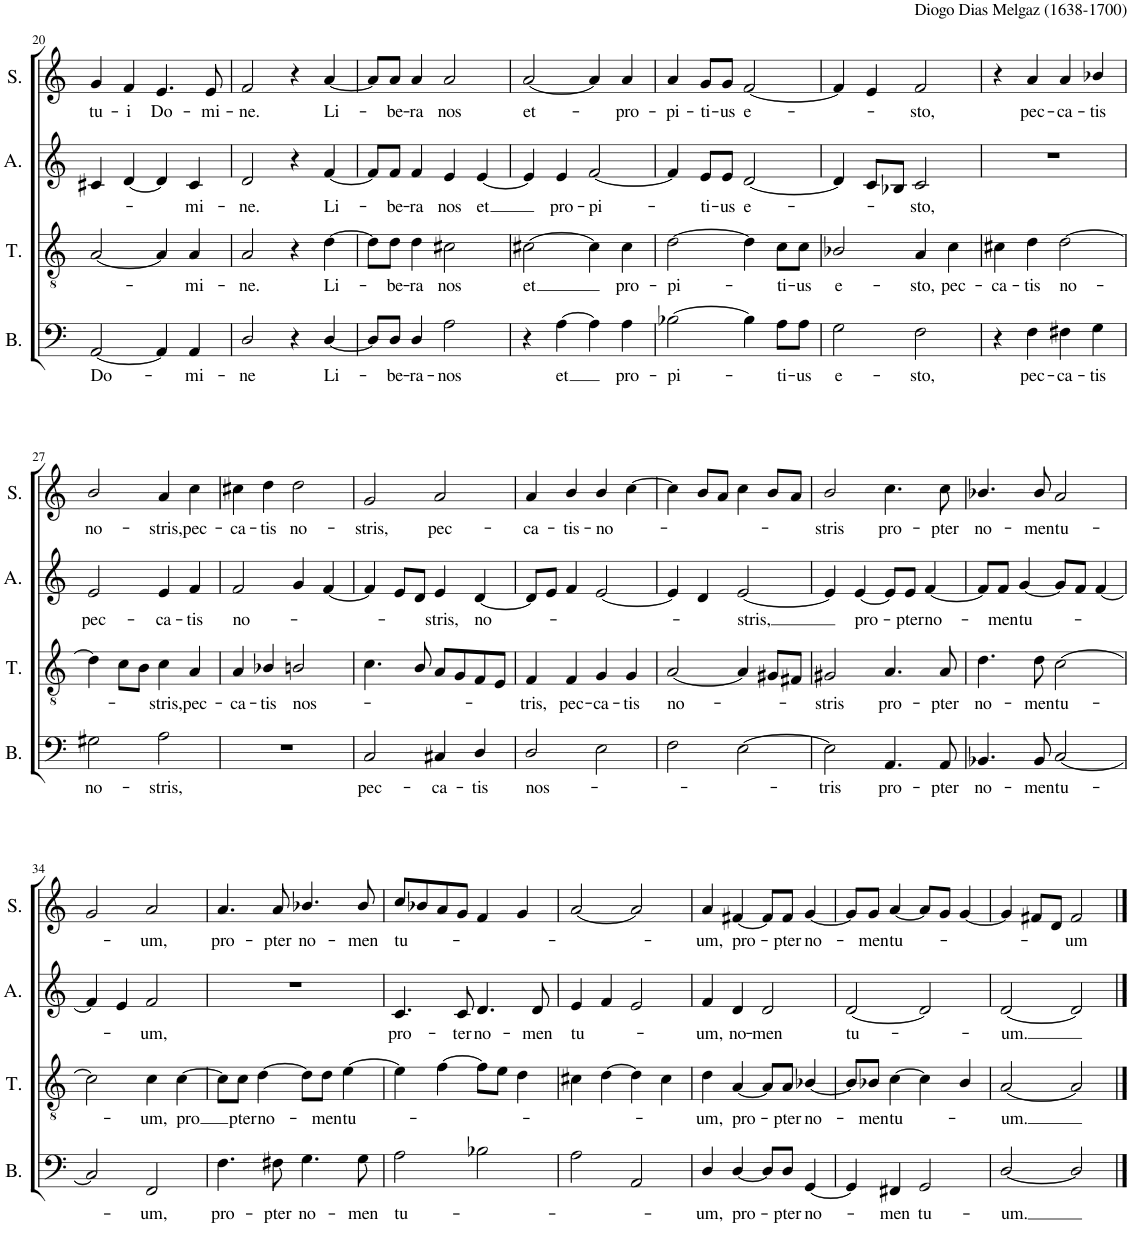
**kern	**text	**kern	**text	**kern	**text	**kern	**text
*part4	*part4	*part3	*part3	*part2	*part2	*part1	*part1
*staff4	*staff4	*staff3	*staff3	*staff2	*staff2	*staff1	*staff1
*I"Bass	*	*I"Tenor	*	*I"Alto	*	*I"Soprano	*
*I'B.	*	*I'T.	*	*I'A.	*	*I'S.	*
!!LO:PB:g=z
*clefF4	*	*clefGv2	*	*clefG2	*	*clefG2	*
*k[]	*	*k[]	*	*k[]	*	*k[]	*
*M2/2	*	*M2/2	*	*M2/2	*	*M2/2	*
*met(c|)	*	*met(c|)	*	*met(c|)	*	*met(c|)	*
=20	=20	=20	=20	=20	=20	=20	=20
!	!LO:LY:b	!	!	!	!	!	!LO:LY:b
[2AA/	Do-	[2A/	.	4c#X/	.	4g/	tu-
!	!	!	!	!	!	!	!LO:LY:b
.	.	.	.	[4d/	.	4f/	-i
!	!	!	!	!	!	!	!LO:LY:b
4AA/]	.	4A/]	.	4d/]	.	4.e/	Do-
!	!LO:LY:b	!	!LO:LY:b	!	!LO:LY:b	!	!
4AA/	-mi-	4A/	-mi-	4c#/	-mi-	.	.
!	!	!	!	!	!	!	!LO:LY:b
.	.	.	.	.	.	8e/	-mi-
=21	=21	=21	=21	=21	=21	=21	=21
!	!LO:LY:b	!	!LO:LY:b	!	!LO:LY:b	!	!LO:LY:b
2D/	-ne	2A/	-ne.	2d/	-ne.	2f/	-ne.
4r	.	4r	.	4r	.	4r	.
!	!LO:LY:b	!	!LO:LY:b	!	!LO:LY:b	!	!LO:LY:b
[4D/	Li-	[4d\	Li-	[4f/	Li-	[4a/	Li-
=22	=22	=22	=22	=22	=22	=22	=22
8D/L]	.	8d\L]	.	8f/L]	.	8a/L]	.
!	!LO:LY:b	!	!LO:LY:b	!	!LO:LY:b	!	!LO:LY:b
8D/J	-be-	8d\J	-be-	8f/J	-be-	8a/J	-be-
!	!LO:LY:b	!	!LO:LY:b	!	!LO:LY:b	!	!LO:LY:b
4D/	-ra-	4d\	-ra	4f/	-ra	4a/	-ra
!	!LO:LY:b	!	!LO:LY:b	!	!LO:LY:b	!	!LO:LY:b
2A\	-nos	2c#X\	nos	4e/	nos	2a/	nos
!	!	!	!	!	!LO:LY:b	!	!
.	.	.	.	[4e/	et	.	.
=23	=23	=23	=23	=23	=23	=23	=23
!	!	!	!LO:LY:b	!	!	!	!LO:LY:b
4r	.	[2c#X\	et	4e/]	.	[2a/	et-
!	!LO:LY:b	!	!	!	!LO:LY:b	!	!
[4A\	et	.	.	4e/	pro-	.	.
!	!	!	!	!	!LO:LY:b	!	!
4A\]	.	4c#\]	.	[2f/	-pi-	4a/]	.
!	!LO:LY:b	!	!LO:LY:b	!	!	!	!LO:LY:b
4A\	pro-	4c#\	pro-	.	.	4a/	-pro-
=24	=24	=24	=24	=24	=24	=24	=24
!	!LO:LY:b	!	!LO:LY:b	!	!	!	!LO:LY:b
[2B-X\	-pi-	[2d\	-pi-	4f/]	.	4a/	-pi-
!	!	!	!	!	!LO:LY:b	!	!LO:LY:b
.	.	.	.	8e/L	-ti-	8g/L	-ti-
!	!	!	!	!	!LO:LY:b	!	!LO:LY:b
.	.	.	.	8e/J	-us	8g/J	-us
!	!	!	!	!	!LO:LY:b	!	!LO:LY:b
4B-\]	.	4d\]	.	[2d/	e-	[2f/	e-
!	!LO:LY:b	!	!LO:LY:b	!	!	!	!
8A\L	-ti-	8c\L	-ti-	.	.	.	.
!	!LO:LY:b	!	!LO:LY:b	!	!	!	!
8A\J	-us	8c\J	-us	.	.	.	.
=25	=25	=25	=25	=25	=25	=25	=25
!	!LO:LY:b	!	!LO:LY:b	!	!	!	!
2G\	e-	2B-X/	e-	4d/]	.	4f/]	.
.	.	.	.	8c/L	.	4e/	.
.	.	.	.	8B-X/J	.	.	.
!	!LO:LY:b	!	!LO:LY:b	!	!LO:LY:b	!	!LO:LY:b
2F\	-sto,	4A/	-sto,	2c/	-sto,	2f/	-sto,
!	!	!	!LO:LY:b	!	!	!	!
.	.	4c\	pec-	.	.	.	.
=26	=26	=26	=26	=26	=26	=26	=26
!	!	!	!LO:LY:b	!	!	!	!
4r	.	4c#X\	-ca-	1r	.	4r	.
!	!LO:LY:b	!	!LO:LY:b	!	!	!	!LO:LY:b
4F\	pec-	4d\	-tis	.	.	4a/	pec-
!	!LO:LY:b	!	!LO:LY:b	!	!	!	!LO:LY:b
4F#X\	-ca-	[2d\	no-	.	.	4a/	-ca-
!	!LO:LY:b	!	!	!	!	!	!LO:LY:b
4G\	-tis	.	.	.	.	4b-X/	-tis
!!LO:LB:g=z
=27	=27	=27	=27	=27	=27	=27	=27
!	!LO:LY:b	!	!	!	!LO:LY:b	!	!LO:LY:b
2G#X\	no-	4d\]	.	2e/	pec-	2b/	no-
.	.	8c\L	.	.	.	.	.
.	.	8B\J	.	.	.	.	.
!	!LO:LY:b	!	!LO:LY:b	!	!LO:LY:b	!	!LO:LY:b
2A\	-stris,	4c\	-stris,	4e/	-ca-	4a/	-stris,
!	!	!	!LO:LY:b	!	!LO:LY:b	!	!LO:LY:b
.	.	4A/	pec-	4f/	-tis	4cc\	pec-
=28	=28	=28	=28	=28	=28	=28	=28
!	!	!	!LO:LY:b	!	!LO:LY:b	!	!LO:LY:b
1r	.	4A/	-ca-	2f/	no-	4cc#X\	-ca-
!	!	!	!LO:LY:b	!	!	!	!LO:LY:b
.	.	4B-X/	-tis	.	.	4dd\	-tis
!	!	!	!LO:LY:b	!	!	!	!LO:LY:b
.	.	2Bn/	nos-	4g/	.	2dd\	no-
.	.	.	.	[4f/	.	.	.
=29	=29	=29	=29	=29	=29	=29	=29
!	!LO:LY:b	!	!	!	!	!	!LO:LY:b
2C/	pec-	4.c\	.	4f/]	.	2g/	-stris,
.	.	.	.	8e/L	.	.	.
.	.	8B/	.	8d/J	.	.	.
!	!LO:LY:b	!	!	!	!LO:LY:b	!	!LO:LY:b
4C#X/	-ca-	8A/L	.	4e/	-stris,	2a/	pec-
.	.	8G/	.	.	.	.	.
!	!LO:LY:b	!	!	!	!LO:LY:b	!	!
4D/	-tis	8F/	.	[4d/	no-	.	.
.	.	8E/J	.	.	.	.	.
=30	=30	=30	=30	=30	=30	=30	=30
!	!LO:LY:b	!	!LO:LY:b	!	!	!	!LO:LY:b
2D/	nos-	4F/	-tris,	8d/L]	.	4a/	-ca-
.	.	.	.	8e/J	.	.	.
!	!	!	!LO:LY:b	!	!	!	!LO:LY:b
.	.	4F/	pec-	4f/	.	4b/	-tis-
!	!	!	!LO:LY:b	!	!	!	!LO:LY:b
2E\	.	4G/	-ca-	[2e/	.	4b/	-no-
!	!	!	!LO:LY:b	!	!	!	!
.	.	4G/	-tis	.	.	[4cc\	.
=31	=31	=31	=31	=31	=31	=31	=31
!	!	!	!LO:LY:b	!	!	!	!
2F\	.	[2A/	no-	4e/]	.	4cc\]	.
.	.	.	.	4d/	.	8b/L	.
.	.	.	.	.	.	8a/J	.
!	!	!	!	!	!LO:LY:b	!	!
[2E\	.	4A/]	.	[2e/	-stris,	4cc\	.
.	.	8G#X/L	.	.	.	8b/L	.
.	.	8F#X/J	.	.	.	8a/J	.
=32	=32	=32	=32	=32	=32	=32	=32
!	!LO:LY:b	!	!LO:LY:b	!	!	!	!LO:LY:b
2E\]	-tris	2G#X/	-stris	4e/]	.	2b/	-stris
!	!	!	!	!	!LO:LY:b	!	!
.	.	.	.	[4e/	pro-	.	.
!	!LO:LY:b	!	!LO:LY:b	!	!	!	!LO:LY:b
4.AA/	pro-	4.A/	pro-	8e/L]	.	4.cc\	pro-
!	!	!	!	!	!LO:LY:b	!	!
.	.	.	.	8e/J	-pter	.	.
!	!	!	!	!	!LO:LY:b	!	!
.	.	.	.	[4f/	no-	.	.
!	!LO:LY:b	!	!LO:LY:b	!	!	!	!LO:LY:b
8AA/	-pter	8A/	-pter	.	.	8cc\	-pter
=33	=33	=33	=33	=33	=33	=33	=33
!	!LO:LY:b	!	!LO:LY:b	!	!	!	!LO:LY:b
4.BB-X/	no-	4.d\	no-	8f/L]	.	4.b-X/	no-
!	!	!	!	!	!LO:LY:b	!	!
.	.	.	.	8f/J	-men	.	.
!	!	!	!	!	!LO:LY:b	!	!
.	.	.	.	[4g/	tu-	.	.
!	!LO:LY:b	!	!LO:LY:b	!	!	!	!LO:LY:b
8BB-/	-men	8d\	-men	.	.	8b-/	-men
!	!LO:LY:b	!	!LO:LY:b	!	!	!	!LO:LY:b
[2C/	tu-	[2c\	tu-	8g/L]	.	2a/	tu-
.	.	.	.	8f/J	.	.	.
.	.	.	.	[4f/	.	.	.
!!LO:LB:g=z
=34	=34	=34	=34	=34	=34	=34	=34
2C/]	.	2c\]	.	4f/]	.	2g/	.
.	.	.	.	4e/	.	.	.
!	!LO:LY:b	!	!LO:LY:b	!	!LO:LY:b	!	!LO:LY:b
2FF/	-um,	4c\	-um,	2f/	-um,	2a/	-um,
!	!	!	!LO:LY:b	!	!	!	!
.	.	[4c\	pro	.	.	.	.
=35	=35	=35	=35	=35	=35	=35	=35
!	!LO:LY:b	!	!	!	!	!	!LO:LY:b
4.F\	pro-	8c\L]	.	1r	.	4.a/	pro-
!	!	!	!LO:LY:b	!	!	!	!
.	.	8c\J	pter	.	.	.	.
!	!	!	!LO:LY:b	!	!	!	!
.	.	[4d\	no-	.	.	.	.
!	!LO:LY:b	!	!	!	!	!	!LO:LY:b
8F#X\	-pter	.	.	.	.	8a/	-pter
!	!LO:LY:b	!	!	!	!	!	!LO:LY:b
4.G\	no-	8d\L]	.	.	.	4.b-X/	no-
!	!	!	!LO:LY:b	!	!	!	!
.	.	8d\J	-men	.	.	.	.
!	!	!	!LO:LY:b	!	!	!	!
.	.	[4e\	tu-	.	.	.	.
!	!LO:LY:b	!	!	!	!	!	!LO:LY:b
8G\	-men	.	.	.	.	8b-/	-men
=36	=36	=36	=36	=36	=36	=36	=36
!	!LO:LY:b	!	!	!	!LO:LY:b	!	!LO:LY:b
2A\	tu-	4e\]	.	4.c/	pro-	8cc/L	tu-
.	.	.	.	.	.	8b-X/	.
.	.	[4f\	.	.	.	8a/	.
!	!	!	!	!	!LO:LY:b	!	!
.	.	.	.	8c/	-ter	8g/J	.
!	!	!	!	!	!LO:LY:b	!	!
2B-X\	.	8f\L]	.	4.d/	no-	4f/	.
.	.	8e\J	.	.	.	.	.
.	.	4d\	.	.	.	4g/	.
!	!	!	!	!	!LO:LY:b	!	!
.	.	.	.	8d/	-men	.	.
=37	=37	=37	=37	=37	=37	=37	=37
!	!	!	!	!	!LO:LY:b	!	!
2A\	.	4c#X\	.	4e/	tu-	[2a/	.
.	.	[4d\	.	4f/	.	.	.
2AA/	.	4d\]	.	2e/	.	2a/]	.
.	.	4c#\	.	.	.	.	.
=38	=38	=38	=38	=38	=38	=38	=38
!	!LO:LY:b	!	!LO:LY:b	!	!LO:LY:b	!	!LO:LY:b
4D/	-um,	4d\	-um,	4f/	-um,	4a/	-um,
!	!LO:LY:b	!	!LO:LY:b	!	!LO:LY:b	!	!LO:LY:b
[4D/	pro-	[4A/	pro-	4d/	no-	[4f#X/	pro-
!	!	!	!	!	!LO:LY:b	!	!
8D/L]	.	8A/L]	.	2d/	-men	8f#/L]	.
!	!LO:LY:b	!	!LO:LY:b	!	!	!	!LO:LY:b
8D/J	-pter	8A/J	-pter	.	.	8f#/J	-pter
!	!LO:LY:b	!	!LO:LY:b	!	!	!	!LO:LY:b
[4GG/	no-	[4B-X/	no-	.	.	[4g/	no-
=39	=39	=39	=39	=39	=39	=39	=39
!	!	!	!	!	!LO:LY:b	!	!
4GG/]	.	8B-/L]	.	[2d/	tu-	8g/L]	.
!	!	!	!LO:LY:b	!	!	!	!LO:LY:b
.	.	8B-X/J	-men	.	.	8g/J	-men
!	!LO:LY:b	!	!LO:LY:b	!	!	!	!LO:LY:b
4FF#X/	-men	[4c\	tu-	.	.	[4a/	tu-
!	!LO:LY:b	!	!	!	!	!	!
2GG/	tu-	4c\]	.	2d/]	.	8a/L]	.
.	.	.	.	.	.	8g/J	.
.	.	4B-/	.	.	.	[4g/	.
=40	=40	=40	=40	=40	=40	=40	=40
!	!LO:LY:b	!	!LO:LY:b	!	!LO:LY:b	!	!
[2D/	-um.	[2A/	-um.	[2d/	-um.	4g/]	.
.	.	.	.	.	.	8f#X/L	.
.	.	.	.	.	.	8d/J	.
!	!	!	!	!	!	!	!LO:LY:b
2D/]	.	2A/]	.	2d/]	.	2f#/	-um
==	==	==	==	==	==	==	==
*-	*-	*-	*-	*-	*-	*-	*-
